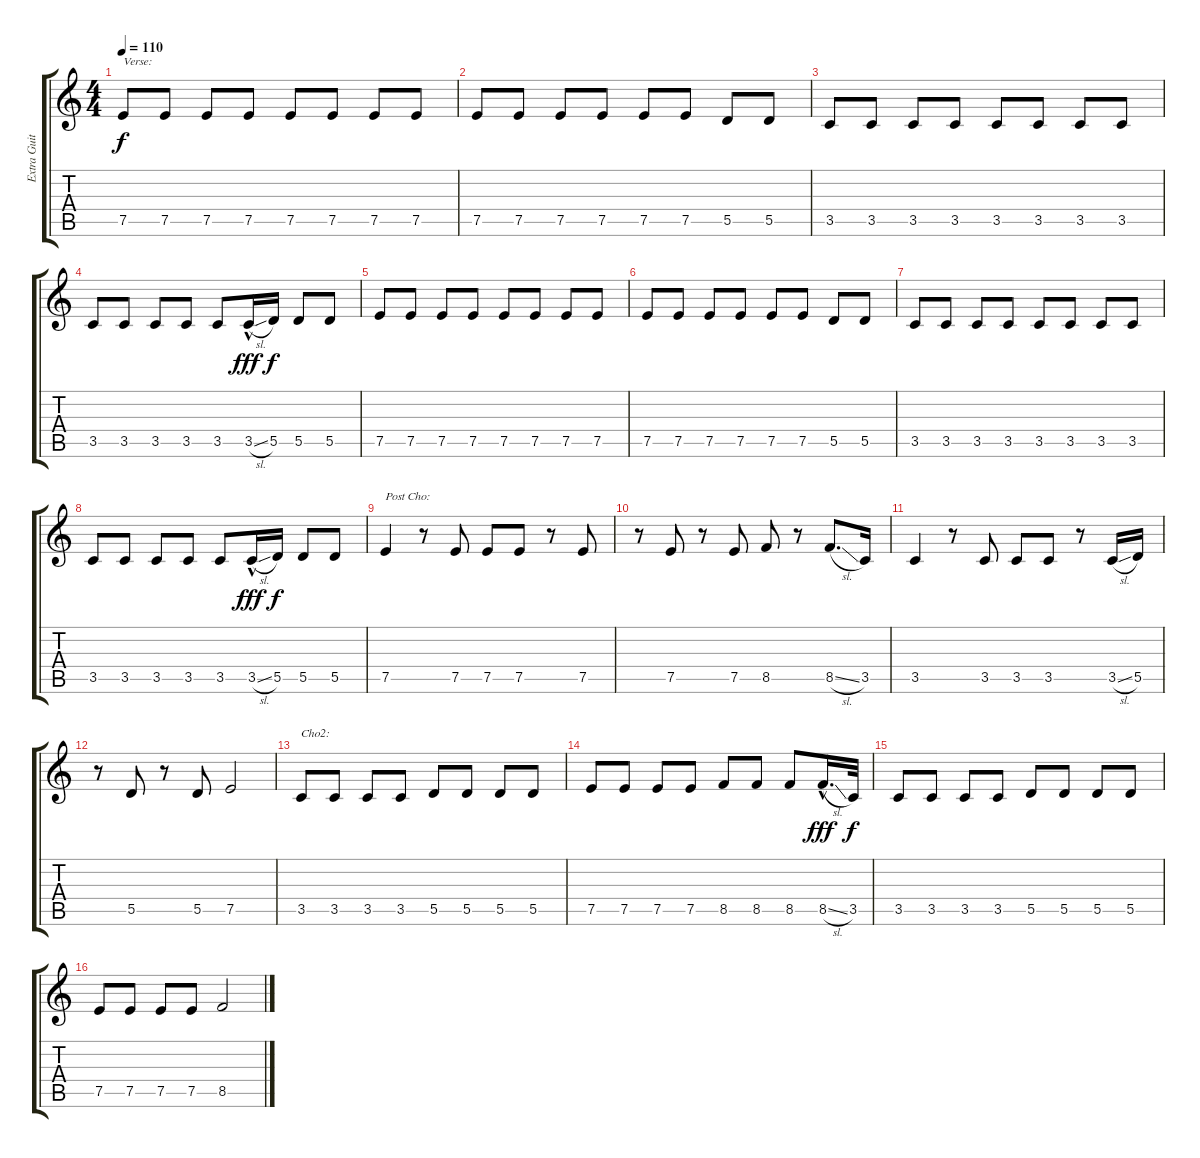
\track ("Extra Guitar" "Extra Guit") {instrument electricguitarjazz}
\staff {score tabs}
\tuning (E4 B3 G3 D3 A2 E2) {hide}
\ts (4 4)
\tempo 110
\clef g2
\ks c
7.5.8{txt "Verse:" dy f} 7.5.8 7.5.8 7.5.8 7.5.8 7.5.8 7.5.8 7.5.8 |
7.5.8 7.5.8 7.5.8 7.5.8 7.5.8 7.5.8 5.5.8 5.5.8 |
3.5.8 3.5.8 3.5.8 3.5.8 3.5.8 3.5.8 3.5.8 3.5.8 |
3.5.8 3.5.8 3.5.8 3.5.8 3.5.8 3.5{sl hac}.16{dy fff} 5.5.16{dy f} 5.5.8 5.5.8 |
7.5.8 7.5.8 7.5.8 7.5.8 7.5.8 7.5.8 7.5.8 7.5.8 |
7.5.8 7.5.8 7.5.8 7.5.8 7.5.8 7.5.8 5.5.8 5.5.8 |
3.5.8 3.5.8 3.5.8 3.5.8 3.5.8 3.5.8 3.5.8 3.5.8 |
3.5.8 3.5.8 3.5.8 3.5.8 3.5.8 3.5{sl hac}.16{dy fff} 5.5.16{dy f} 5.5.8 5.5.8 |
7.5.4{txt "Post Cho:"} r.8 7.5.8 7.5.8 7.5.8 r.8 7.5.8 |
r.8 7.5.8 r.8 7.5.8 8.5.8 r.8 8.5{sl}.8{d} 3.5.16 |
3.5.4 r.8 3.5.8 3.5.8 3.5.8 r.8 3.5{sl}.16 5.5.16 |
r.8 5.5.8 r.8 5.5.8 7.5.2 |
3.5.8{txt "Cho2:"} 3.5.8 3.5.8 3.5.8 5.5.8 5.5.8 5.5.8 5.5.8 |
7.5.8 7.5.8 7.5.8 7.5.8 8.5.8 8.5.8 8.5.8 8.5{sl hac}.16{d dy fff} 3.5.32{dy f} |
3.5.8 3.5.8 3.5.8 3.5.8 5.5.8 5.5.8 5.5.8 5.5.8 |
7.5.8 7.5.8 7.5.8 7.5.8 8.5.2
